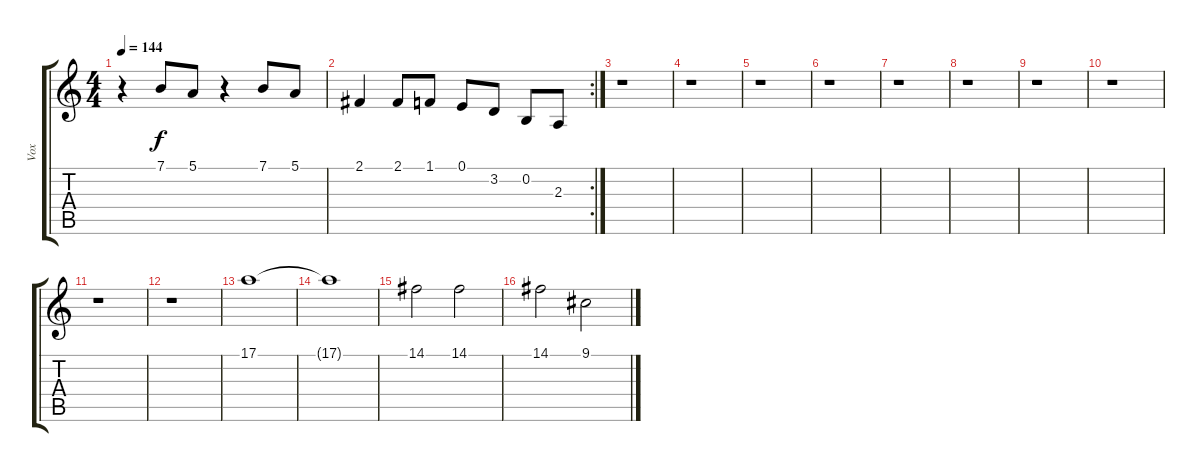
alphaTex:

\track ("Vox" "Vox") {instrument synthvoice}
\staff {score tabs}
\tuning (E4 B3 G3 D3 A2 E2) {hide}
\ts (4 4)
\tempo 144
\clef g2
\ks c
r.4{dy f} 7.1.8 5.1.8 r.4 7.1.8 5.1.8 |
\rc 2
2.1.4 2.1.8 1.1.8 0.1.8 3.2.8 0.2.8 2.3.8 |
r.1 |
r.1 |
r.1 |
r.1 |
r.1 |
r.1 |
r.1 |
r.1 |
r.1 |
r.1 |
17.1.1 |
17.1{t}.1 |
14.1.2 14.1.2 |
14.1.2 9.1.2
